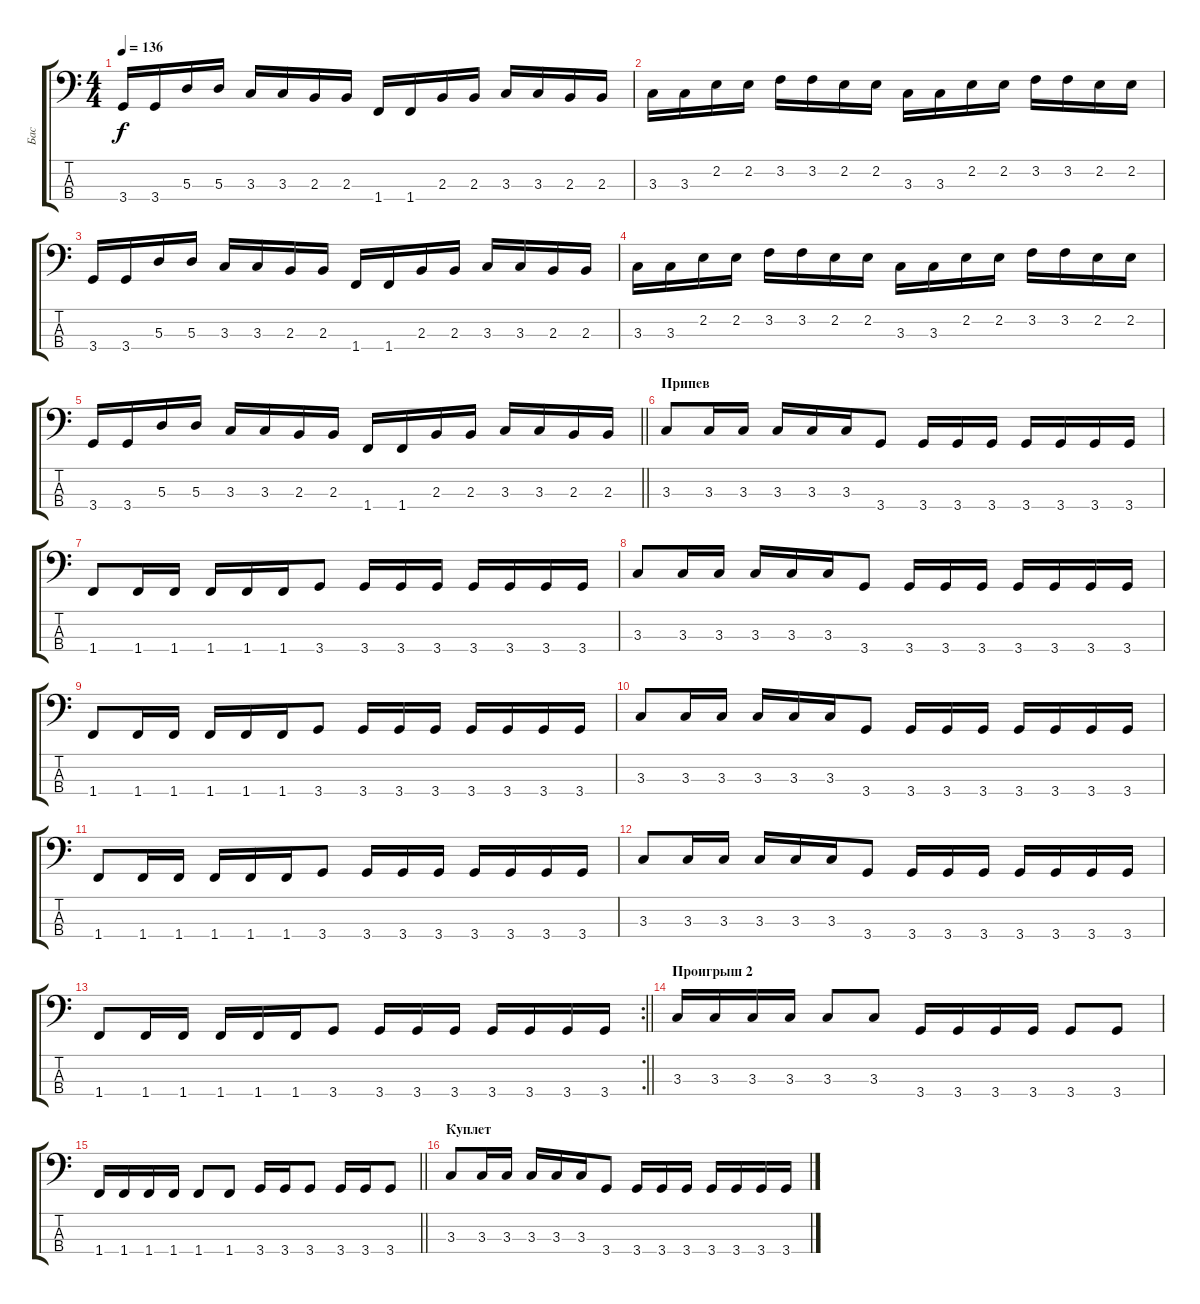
\track ("Бас" "Бас") {instrument electricbasspick}
\staff {score tabs}
\tuning (G2 D2 A1 E1) {hide}
\ts (4 4)
\tempo 136
\clef f4
\ks c
3.4.16{dy f} 3.4.16 5.3.16 5.3.16 3.3.16 3.3.16 2.3.16 2.3.16 1.4.16 1.4.16 2.3.16 2.3.16 3.3.16 3.3.16 2.3.16 2.3.16 |
3.3.16 3.3.16 2.2.16 2.2.16 3.2.16 3.2.16 2.2.16 2.2.16 3.3.16 3.3.16 2.2.16 2.2.16 3.2.16 3.2.16 2.2.16 2.2.16 |
3.4.16 3.4.16 5.3.16 5.3.16 3.3.16 3.3.16 2.3.16 2.3.16 1.4.16 1.4.16 2.3.16 2.3.16 3.3.16 3.3.16 2.3.16 2.3.16 |
3.3.16 3.3.16 2.2.16 2.2.16 3.2.16 3.2.16 2.2.16 2.2.16 3.3.16 3.3.16 2.2.16 2.2.16 3.2.16 3.2.16 2.2.16 2.2.16 |
\barLineRight lightlight
3.4.16 3.4.16 5.3.16 5.3.16 3.3.16 3.3.16 2.3.16 2.3.16 1.4.16 1.4.16 2.3.16 2.3.16 3.3.16 3.3.16 2.3.16 2.3.16 |
\section ("" "Припев")
3.3.8{instrument electricbasspick} 3.3.16 3.3.16 3.3.16 3.3.16 3.3.16 3.4.8 3.4.16 3.4.16 3.4.16 3.4.16 3.4.16 3.4.16 3.4.16 |
1.4.8 1.4.16 1.4.16 1.4.16 1.4.16 1.4.16 3.4.8 3.4.16 3.4.16 3.4.16 3.4.16 3.4.16 3.4.16 3.4.16 |
3.3.8 3.3.16 3.3.16 3.3.16 3.3.16 3.3.16 3.4.8 3.4.16 3.4.16 3.4.16 3.4.16 3.4.16 3.4.16 3.4.16 |
1.4.8 1.4.16 1.4.16 1.4.16 1.4.16 1.4.16 3.4.8 3.4.16 3.4.16 3.4.16 3.4.16 3.4.16 3.4.16 3.4.16 |
3.3.8 3.3.16 3.3.16 3.3.16 3.3.16 3.3.16 3.4.8 3.4.16 3.4.16 3.4.16 3.4.16 3.4.16 3.4.16 3.4.16 |
1.4.8 1.4.16 1.4.16 1.4.16 1.4.16 1.4.16 3.4.8 3.4.16 3.4.16 3.4.16 3.4.16 3.4.16 3.4.16 3.4.16 |
3.3.8 3.3.16 3.3.16 3.3.16 3.3.16 3.3.16 3.4.8 3.4.16 3.4.16 3.4.16 3.4.16 3.4.16 3.4.16 3.4.16 |
\rc 2
\barLineRight lightlight
1.4.8 1.4.16 1.4.16 1.4.16 1.4.16 1.4.16 3.4.8 3.4.16 3.4.16 3.4.16 3.4.16 3.4.16 3.4.16 3.4.16 |
\section ("" "Проигрыш 2")
3.3.16 3.3.16 3.3.16 3.3.16 3.3.8 3.3.8 3.4.16 3.4.16 3.4.16 3.4.16 3.4.8 3.4.8 |
\barLineRight lightlight
1.4.16 1.4.16 1.4.16 1.4.16 1.4.8 1.4.8 3.4.16 3.4.16 3.4.8 3.4.16 3.4.16 3.4.8 |
\section ("" "Куплет")
3.3.8{instrument electricbasspick} 3.3.16 3.3.16 3.3.16 3.3.16 3.3.16 3.4.8 3.4.16 3.4.16 3.4.16 3.4.16 3.4.16 3.4.16 3.4.16
